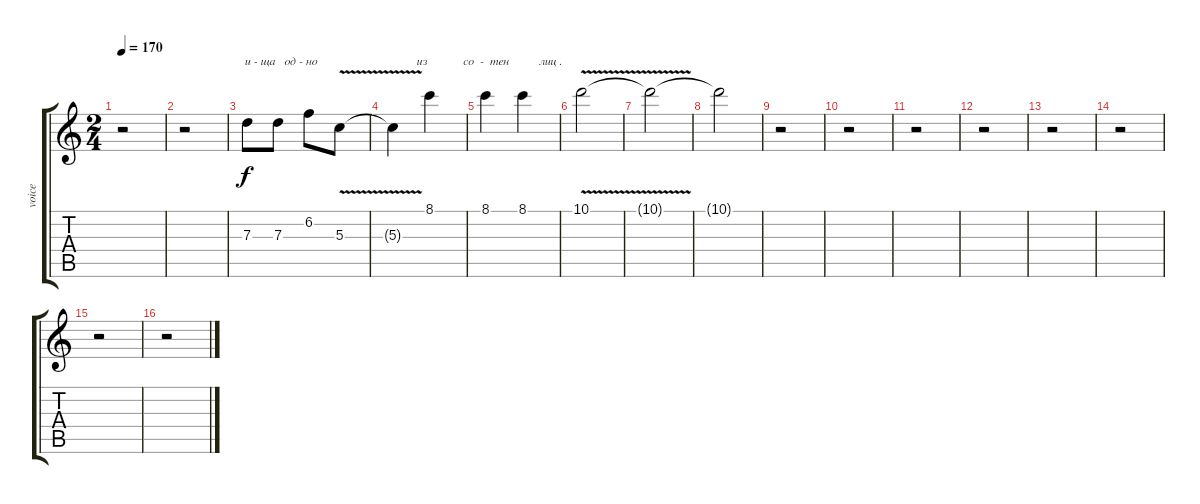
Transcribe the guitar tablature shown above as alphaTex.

\track ("voice" "voice") {instrument synthbass1}
\staff {score tabs}
\tuning (E4 B3 G3 D3 A2 E2) {hide}
\ts (2 4)
\tempo 170
\clef g2
\ks c
r.2{dy f} |
r.2{txt "                    и - ща   од - но"} |
7.3.8 7.3.8 6.2.8 5.3{v}.8 |
5.3{t}.4{txt "        из            со  -  тен          лиц ."} 8.1.4 |
8.1.4 8.1.4 |
10.1{v}.2 |
10.1{t}.2 |
10.1{t}.2 |
r.2 |
r.2 |
r.2 |
r.2 |
r.2 |
r.2 |
r.2 |
r.2
